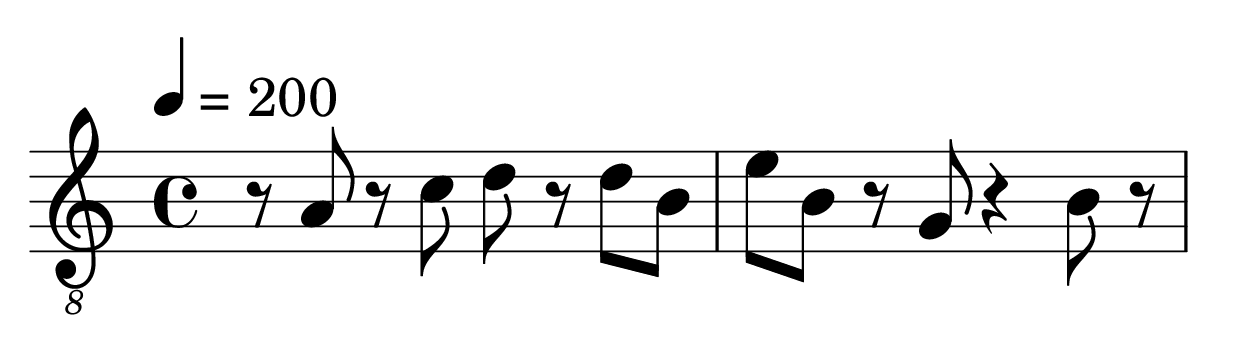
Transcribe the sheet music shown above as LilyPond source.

\version "2.24.1"

\include "page.ly"
\include "swing.ly"

global = {
  \time 4/4
  \tempo 4 = 200
}

count_in = \new DrumStaff {
  \global
  \drummode
  {
    cl4 cl  cl  cl  |
  }
}

pulse = \new DrumStaff {
  \global
  \drummode
  {
    \repeat unfold 2
    {
      r4  hh  r   hh  |
    }
  }
}



music = \new Staff \with { midiInstrument = "electric guitar (jazz)" } {
  \global
  \clef "treble_8"
  % \relative c''
  \relative c'
  {
    % ------+-------|-------+-------|-------+-------|-------+-------|
    % % c8      aes     f       d       r       dis     b'      g       |
    % c4              \tuplet 3/2 { aes8 f d }
    %                                 r8      dis     b'      g       |
    % a       g       r4              r2                              |

    r8      a       r       c       d       r       d       b       |
    e       b       r       g       r4              b8      r       |
  }
}

\score {
  {
    \music
  }
  \layout { }
}

\score {
  \applySwing 8 #'(4 3)
  {
    \count_in
    <<
      \music
      \pulse
    >>
  }
  \midi { }
}

